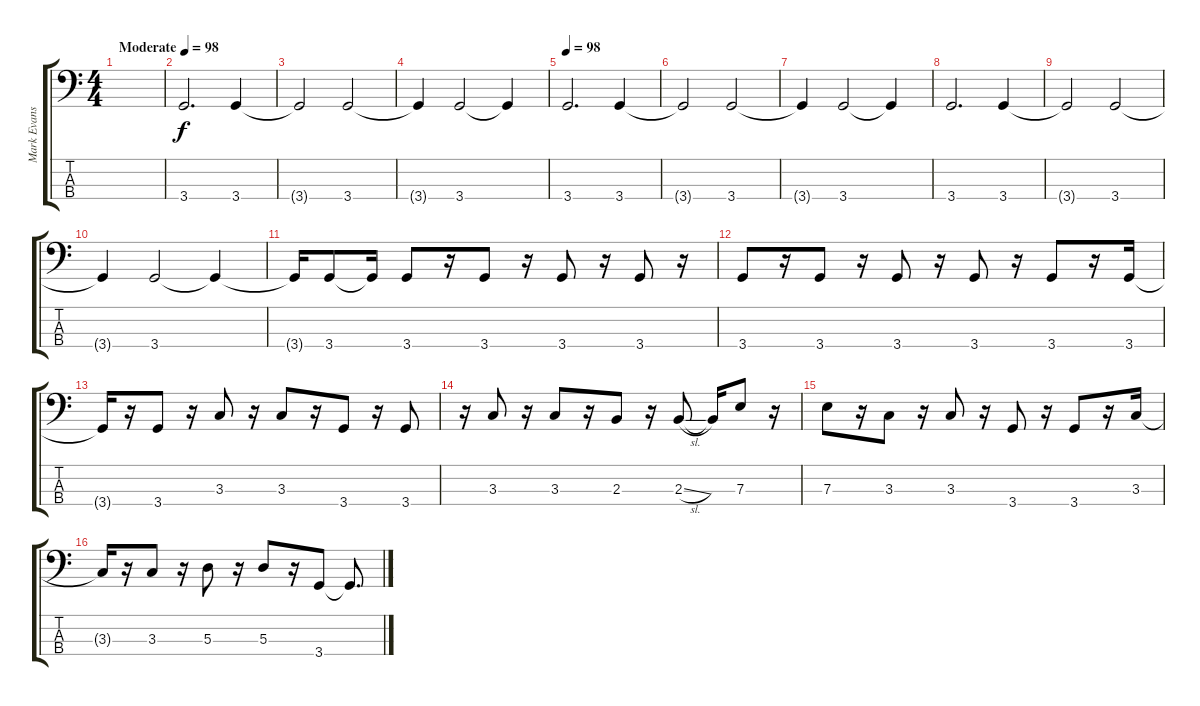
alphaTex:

\track ("Mark Evans" "Mark Evans") {instrument electricbasspick}
\staff {score tabs}
\tuning (G2 D2 A1 E1) {hide}
\ts (4 4)
\tempo (98 "Moderate")
\clef f4
\ks c
|
3.4.2{d} 3.4.4 |
3.4{t}.2 3.4.2 |
3.4{t}.4 3.4.2 3.4{t}.4 |
\tempo 98
3.4.2{d} 3.4.4 |
3.4{t}.2 3.4.2 |
3.4{t}.4 3.4.2 3.4{t}.4 |
3.4.2{d} 3.4.4 |
3.4{t}.2 3.4.2 |
3.4{t}.4 3.4.2 3.4{t}.4 |
3.4{t}.16 3.4.8 3.4{t}.16 3.4.8 r.16 3.4.8 r.16 3.4.8 r.16 3.4.8 r.16 |
3.4.8 r.16 3.4.8 r.16 3.4.8 r.16 3.4.8 r.16 3.4.8 r.16 3.4.16 |
3.4{t}.16 r.16 3.4.8 r.16 3.3.8 r.16 3.3.8 r.16 3.4.8 r.16 3.4.8 |
r.16 3.3.8 r.16 3.3.8 r.16 2.3.8 r.16 2.3{sl}.8 2.3{t}.16 7.3.8 r.16 |
7.3.8 r.16 3.3.8 r.16 3.3.8 r.16 3.4.8 r.16 3.4.8 r.16 3.3.16 |
3.3{t}.16 r.16 3.3.8 r.16 5.3.8 r.16 5.3.8 r.16 3.4.8 3.4{t}.8{d}
